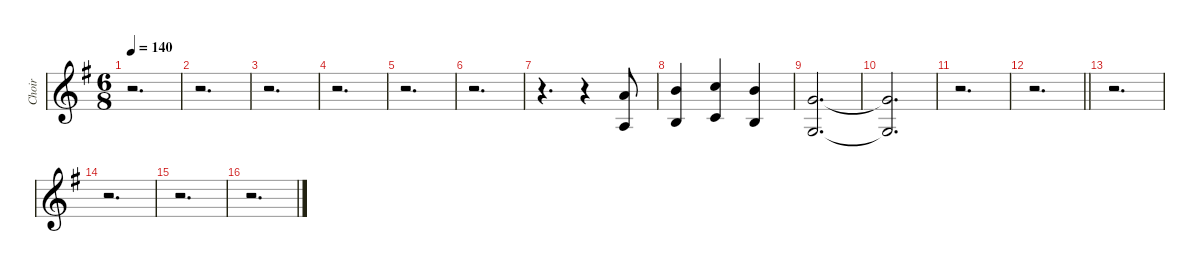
\defaultSystemsLayout 8
\hideDynamics
\bracketExtendMode groupsimilarinstruments
\firstSystemTrackNameMode fullname
\otherSystemsTrackNameOrientation horizontal
\track ("Choir" "chr.") {defaultSystemsLayout 8 instrument choiraahs}
\staff {score}
\tuning (E4 B3 G3 D3 A2 E2)
\ts (6 8)
\tempo 140
\clef g2
\ks g
r.2{d dy f beam Down} |
r.2{d beam Down} |
r.2{d beam Down} |
r.2{d beam Down} |
r.2{d beam Down} |
r.2{d beam Down} |
r.4{d beam Down} r.4{beam Down} (10.2{acc forcenatural} 7.4{acc forcenatural}).8{beam Up} |
(12.2{acc forcenatural} 9.4{acc forcenatural}).4{beam Up} (13.2{acc forcenatural} 10.4{acc forcenatural}).4{beam Up} (12.2{acc forcenatural} 9.4{acc forcenatural}).4{beam Up} |
(8.2{acc forcenatural} 5.4{acc forcenatural}).2{d beam Up} |
(8.2{t acc forcenatural} 5.4{t acc forcenatural}).2{d beam Up} |
r.2{d beam Down} |
\barLineRight lightlight
r.2{d beam Down} |
r.2{d beam Down} |
r.2{d beam Down} |
r.2{d beam Down} |
r.2{d beam Down}
